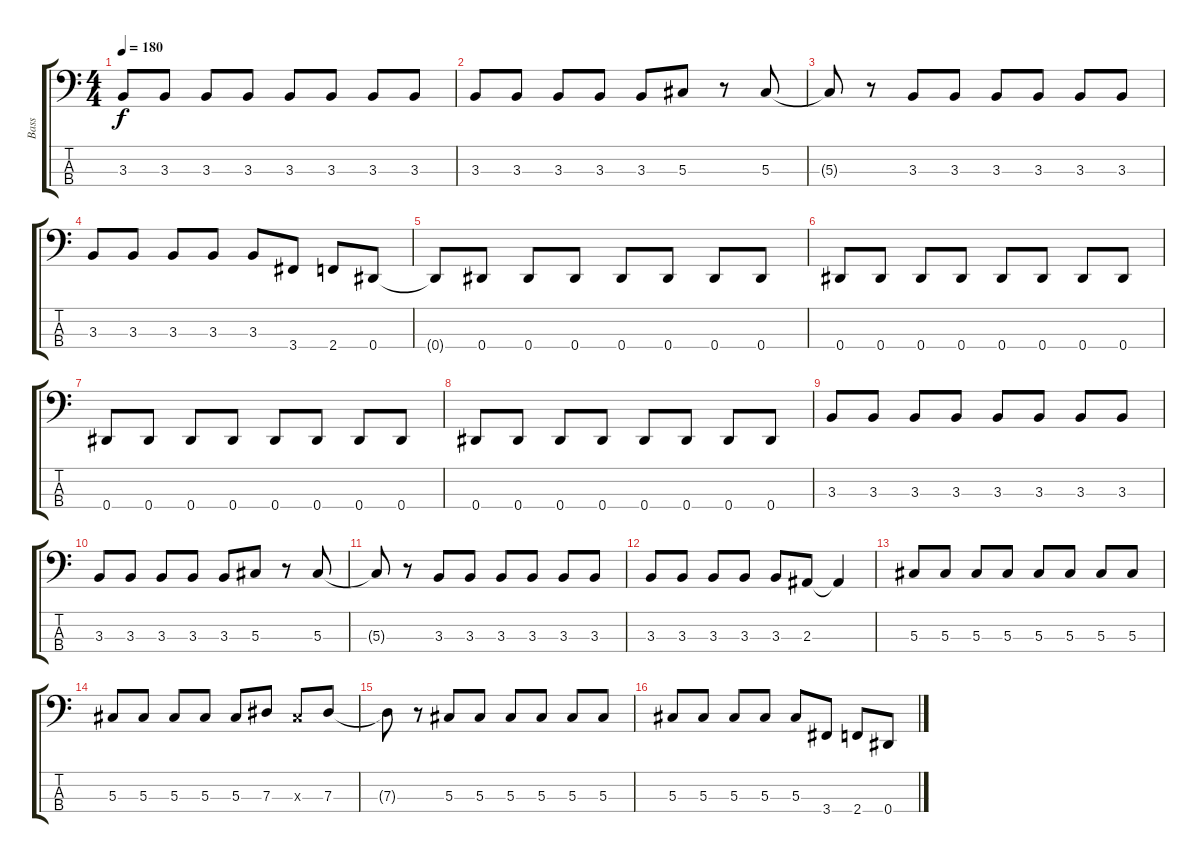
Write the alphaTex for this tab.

\track ("Bass" "Bass") {instrument electricbasspick}
\staff {score tabs}
\tuning (Gb2 Db2 Ab1 Eb1) {hide}
\ts (4 4)
\tempo 180
\clef f4
\ks c
3.3.8{dy f} 3.3.8 3.3.8 3.3.8 3.3.8 3.3.8 3.3.8 3.3.8 |
3.3.8 3.3.8 3.3.8 3.3.8 3.3.8 5.3.8 r.8 5.3.8 |
5.3{t}.8 r.8 3.3.8 3.3.8 3.3.8 3.3.8 3.3.8 3.3.8 |
3.3.8 3.3.8 3.3.8 3.3.8 3.3.8 3.4.8 2.4.8 0.4.8 |
0.4{t}.8 0.4.8 0.4.8 0.4.8 0.4.8 0.4.8 0.4.8 0.4.8 |
0.4.8 0.4.8 0.4.8 0.4.8 0.4.8 0.4.8 0.4.8 0.4.8 |
0.4.8 0.4.8 0.4.8 0.4.8 0.4.8 0.4.8 0.4.8 0.4.8 |
0.4.8 0.4.8 0.4.8 0.4.8 0.4.8 0.4.8 0.4.8 0.4.8 |
3.3.8 3.3.8 3.3.8 3.3.8 3.3.8 3.3.8 3.3.8 3.3.8 |
3.3.8 3.3.8 3.3.8 3.3.8 3.3.8 5.3.8 r.8 5.3.8 |
5.3{t}.8 r.8 3.3.8 3.3.8 3.3.8 3.3.8 3.3.8 3.3.8 |
3.3.8 3.3.8 3.3.8 3.3.8 3.3.8 2.3.8 2.3{t}.4 |
5.3.8 5.3.8 5.3.8 5.3.8 5.3.8 5.3.8 5.3.8 5.3.8 |
5.3.8 5.3.8 5.3.8 5.3.8 5.3.8 7.3.8 5.3{x}.8 7.3.8 |
7.3{t}.8 r.8 5.3.8 5.3.8 5.3.8 5.3.8 5.3.8 5.3.8 |
5.3.8 5.3.8 5.3.8 5.3.8 5.3.8 3.4.8 2.4.8 0.4.8
